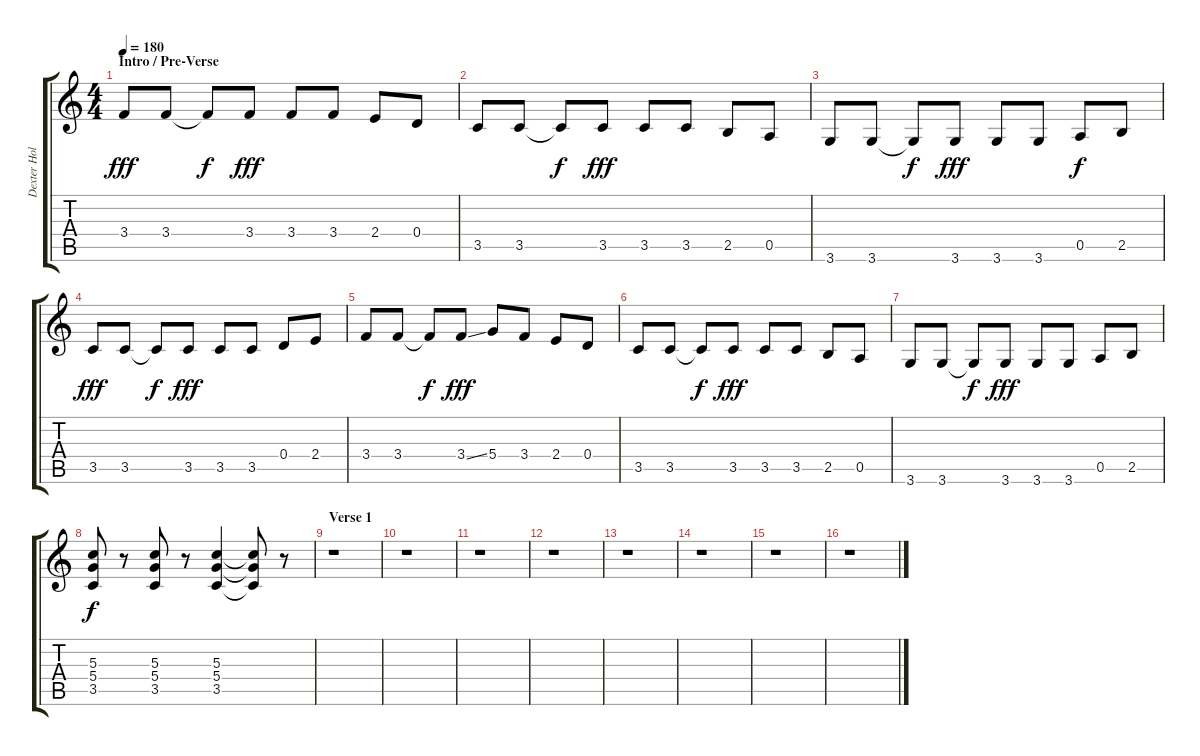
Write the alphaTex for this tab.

\track ("Dexter Holland" "Dexter Hol") {instrument distortionguitar}
\staff {score tabs}
\tuning (E4 B3 G3 D3 A2 E2) {hide}
\ts (4 4)
\section ("" "Intro / Pre-Verse")
\tempo 180
\clef g2
\ks c
3.4.8{dy fff instrument distortionguitar} 3.4.8 3.4{t}.8{dy f} 3.4.8{dy fff} 3.4.8 3.4.8 2.4.8 0.4.8 |
3.5.8 3.5.8 3.5{t}.8{dy f} 3.5.8{dy fff} 3.5.8 3.5.8 2.5.8 0.5.8 |
3.6.8 3.6.8 3.6{t}.8{dy f} 3.6.8{dy fff} 3.6.8 3.6.8 0.5.8{dy f} 2.5.8 |
3.5.8{dy fff} 3.5.8 3.5{t}.8{dy f} 3.5.8{dy fff} 3.5.8 3.5.8 0.4.8 2.4.8 |
3.4.8 3.4.8 3.4{t}.8{dy f} 3.4{ss}.8{dy fff} 5.4.8 3.4.8 2.4.8 0.4.8 |
3.5.8 3.5.8 3.5{t}.8{dy f} 3.5.8{dy fff} 3.5.8 3.5.8 2.5.8 0.5.8 |
3.6.8 3.6.8 3.6{t}.8{dy f} 3.6.8{dy fff} 3.6.8 3.6.8 0.5.8 2.5.8 |
(5.3 5.4 3.5).8{dy f} r.8 (5.3 5.4 3.5).8 r.8 (5.3 5.4 3.5).4 (5.3{t} 5.4{t} 3.5{t}).8 r.8 |
\section ("" "Verse 1")
r.1 |
r.1 |
r.1 |
r.1 |
r.1 |
r.1 |
r.1 |
r.1
